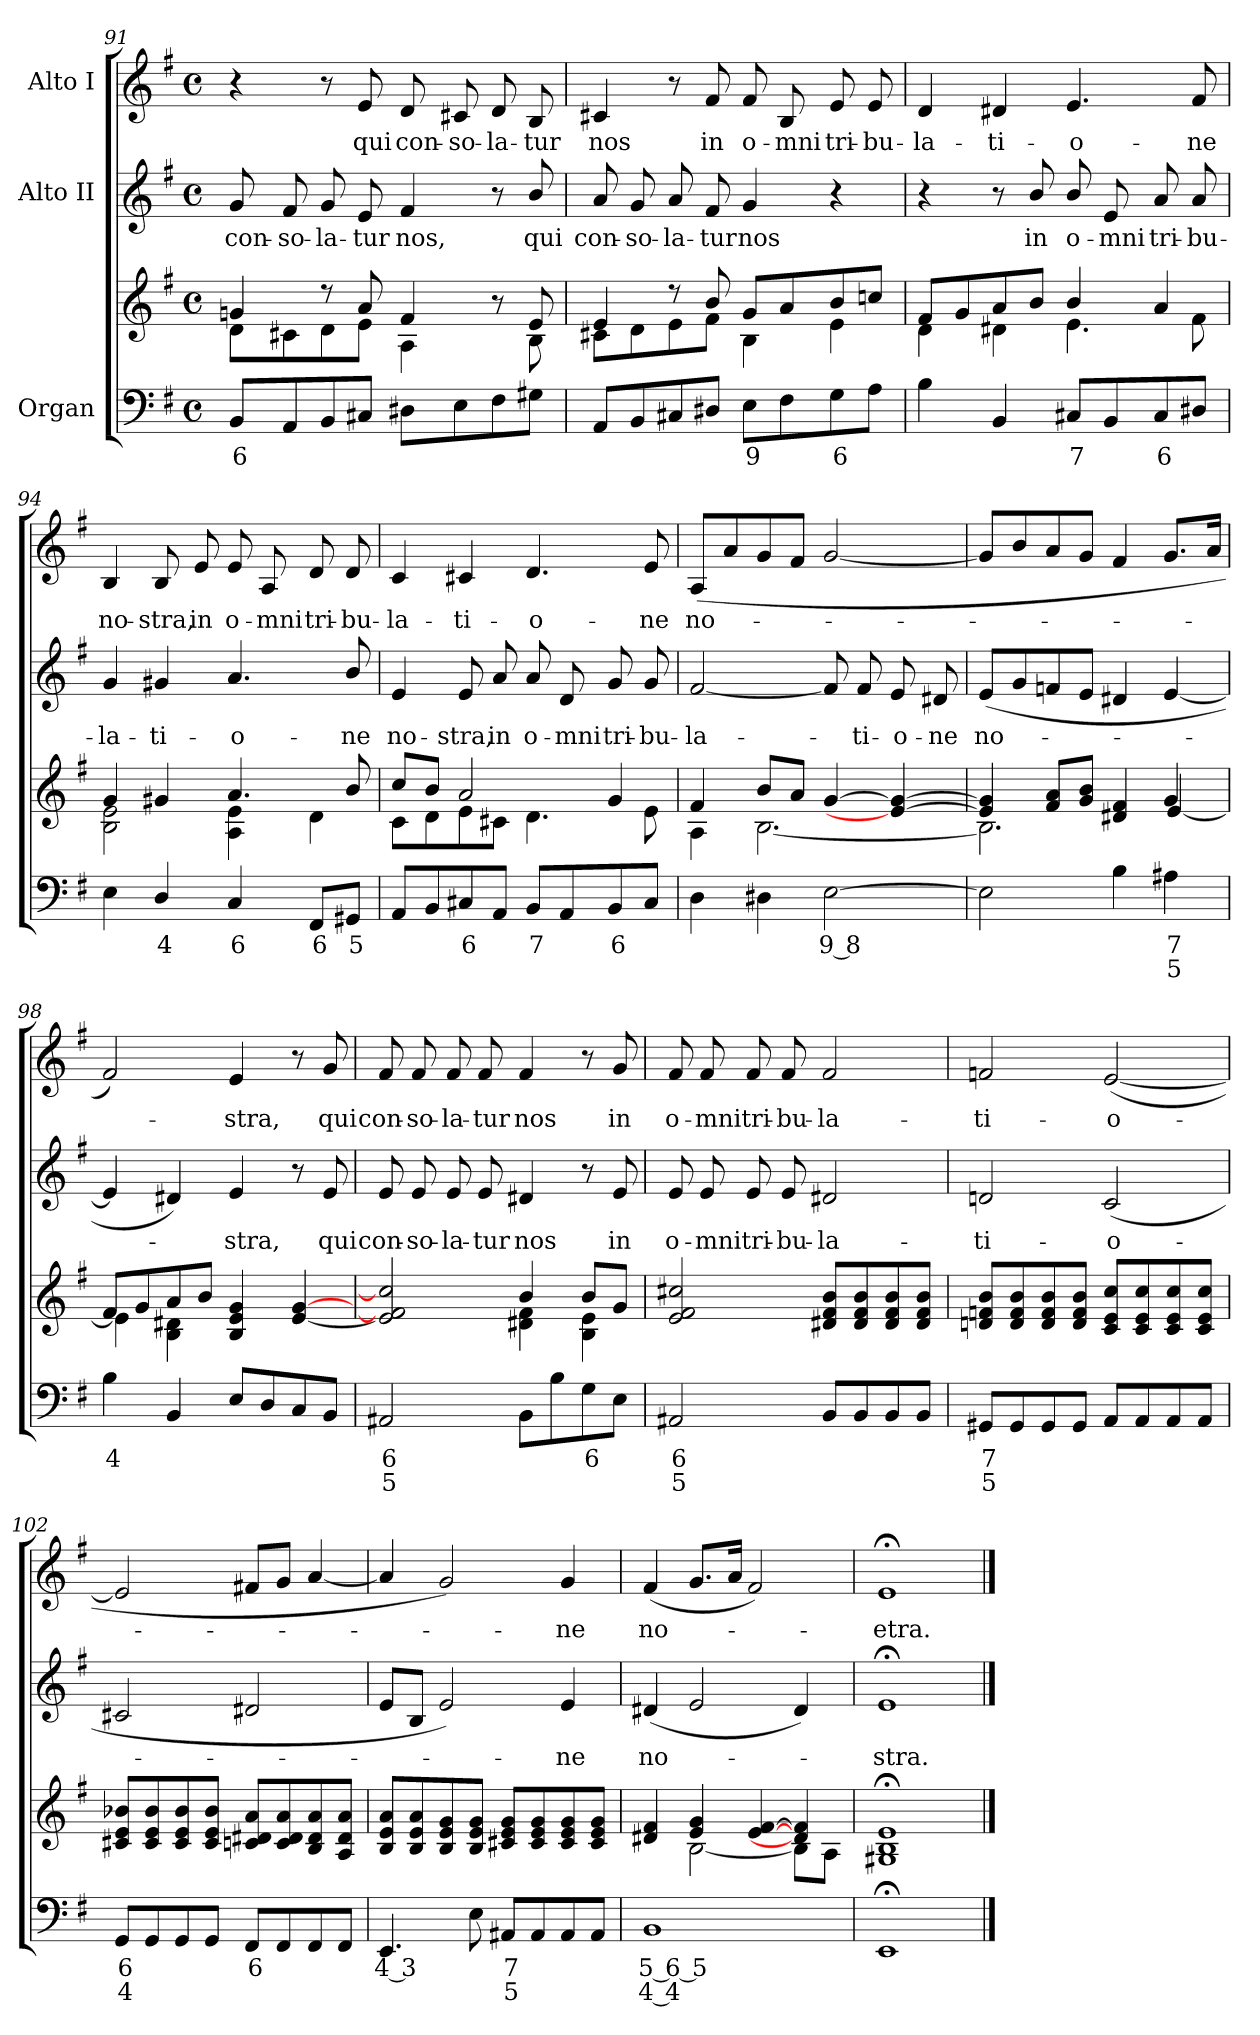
**kern	**text	**text	**kern	**kern	**text	**kern	**text
*part3	*part3	*part3	*part3	*part2	*part2	*part1	*part1
*staff4	*staff4	*staff4	*staff3	*staff2	*staff2	*staff1	*staff1
*I"Organ	*	*	*	*I"Alto II	*	*I"Alto I	*
*clefF4	*	*	*clefG2	*clefG2	*	*clefG2	*
*k[f#]	*	*	*k[f#]	*k[f#]	*	*k[f#]	*
*G:	*	*	*G:	*G:	*	*G:	*
*M4/4	*	*	*M4/4	*M4/4	*	*M4/4	*
*met(c)	*	*	*met(c)	*met(c)	*	*met(c)	*
=91	=91	=91	=91	=91	=91	=91	=91
!	!LO:LY:b	!	!	!	!LO:LY:b	!	!
*	*	*	*^	*	*	*	*
8BBL	6	.	4gn/	8d\L	8g	con-	4r	.
!	!	!	!	!	!	!LO:LY:b	!	!
8AA	.	.	.	8c#X\	8f#	-so-	.	.
!	!	!	!	!	!	!LO:LY:b	!	!
8BB	.	.	8r	8d\	8g	-la-	8r	.
!	!	!	!	!	!	!LO:LY:b	!	!LO:LY:b
8C#XJ	.	.	8a/	8e\J	8e	-tur	8e	qui
!	!	!	!	!	!	!LO:LY:b	!	!LO:LY:b
8D#XL	.	.	4f#/	4A\	4f#	nos,	8d	con-
!	!	!	!	!	!	!	!	!LO:LY:b
8E	.	.	.	.	.	.	8c#X	-so-
!	!	!	!	!	!	!	!	!LO:LY:b
8F#	.	.	8r	8ryy	8r	.	8d	-la-
!	!	!	!	!	!	!LO:LY:b	!	!LO:LY:b
8G#XJ	.	.	8e/	8B\	8b/	qui	8B	-tur
!!LO:LB:g=z
=92	=92	=92	=92	=92	=92	=92	=92	=92
!	!	!	!	!	!	!LO:LY:b	!	!LO:LY:b
8AAL	.	.	4e/	8c#X\L	8a	con-	4c#X	nos
!	!	!	!	!	!	!LO:LY:b	!	!
8BB	.	.	.	8d\	8g	-so-	.	.
!	!	!	!	!	!	!LO:LY:b	!	!
8C#X	.	.	8r	8e\	8a	-la-	8r	.
!	!	!	!	!	!	!LO:LY:b	!	!LO:LY:b
8D#XJ	.	.	8b/	8f#\J	8f#	-tur	8f#	in
!	!LO:LY:b	!	!	!	!	!LO:LY:b	!	!LO:LY:b
8EL	9	.	8g/L	4B\	4g	nos	8f#	o-
!	!	!	!	!	!	!	!	!LO:LY:b
8F#	.	.	8a/	.	.	.	8B	-mni
!	!LO:LY:b	!	!	!	!	!	!	!LO:LY:b
8G	6	.	8b/	4e\	4r	.	8e	tri-
!	!	!	!	!	!	!	!	!LO:LY:b
8AJ	.	.	8ccn/J	.	.	.	8e	-bu-
=93	=93	=93	=93	=93	=93	=93	=93	=93
!	!	!	!	!	!	!	!	!LO:LY:b
4B	.	.	8f#/L	4d\	4r	.	4d	-la-
.	.	.	8g/	.	.	.	.	.
!	!	!	!	!	!	!	!	!LO:LY:b
4BB	.	.	8a/	4d#X\	8r	.	4d#X	-ti-
!	!	!	!	!	!	!LO:LY:b	!	!
.	.	.	8b/J	.	8b/	in	.	.
!	!LO:LY:b	!	!	!	!	!LO:LY:b	!	!LO:LY:b
8C#XL	7	.	4b/	4.e\	8b/	o-	4.e	-o-
!	!	!	!	!	!	!LO:LY:b	!	!
8BB	.	.	.	.	8e	-mni	.	.
!	!LO:LY:b	!	!	!	!	!LO:LY:b	!	!
8C#	6	.	4a/	.	8a	tri-	.	.
!	!	!	!	!	!	!LO:LY:b	!	!LO:LY:b
8D#XJ	.	.	.	8f#\	8a	-bu-	8f#	-ne
=94	=94	=94	=94	=94	=94	=94	=94	=94
!	!	!	!	!	!	!LO:LY:b	!	!LO:LY:b
4E	.	.	4g/	2B\ 2e\	4g	-la-	4B	no-
!	!LO:LY:b	!	!	!	!	!LO:LY:b	!	!LO:LY:b
4D/	4	.	4g#X/	.	4g#X	-ti-	8B	-stra,
!	!	!	!	!	!	!	!	!LO:LY:b
.	.	.	.	.	.	.	8e	in
!	!LO:LY:b	!	!	!	!	!LO:LY:b	!	!LO:LY:b
4C	6	.	4.a/	4A\ 4e\	4.a	-o-	8e	o-
!	!	!	!	!	!	!	!	!LO:LY:b
.	.	.	.	.	.	.	8A	-mni
!	!LO:LY:b	!	!	!	!	!	!	!LO:LY:b
8FF#L	6	.	.	4d\	.	.	8d	tri-
!	!LO:LY:b	!	!	!	!	!LO:LY:b	!	!LO:LY:b
8GG#XJ	5	.	8b/	.	8b/	-ne	8d	-bu-
=95	=95	=95	=95	=95	=95	=95	=95	=95
!	!	!	!	!	!	!LO:LY:b	!	!LO:LY:b
8AAL	.	.	8cc/L	8c\L	4e	no-	4c	-la-
8BB	.	.	8b/J	8d\	.	.	.	.
!	!LO:LY:b	!	!	!	!	!LO:LY:b	!	!LO:LY:b
8C#X	6	.	2a/	8e\	8e	-stra,	4c#X	-ti-
!	!	!	!	!	!	!LO:LY:b	!	!
8AAJ	.	.	.	8c#X\J	8a	in	.	.
!	!LO:LY:b	!	!	!	!	!LO:LY:b	!	!LO:LY:b
8BBL	7	.	.	4.d\	8a	o-	4.d	-o-
!	!	!	!	!	!	!LO:LY:b	!	!
8AA	.	.	.	.	8d	-mni	.	.
!	!LO:LY:b	!	!	!	!	!LO:LY:b	!	!
8BB	6	.	4g/	.	8g	tri-	.	.
!	!	!	!	!	!	!LO:LY:b	!	!LO:LY:b
8C#J	.	.	.	8e\	8g	-bu-	8e	-ne
!!LO:LB:g=z
=96	=96	=96	=96	=96	=96	=96	=96	=96
!	!	!	!	!	!	!LO:LY:b	!	!LO:LY:b
4D	.	.	4f#/	4A\	[2f#	-la-	(<8AL	no-
.	.	.	.	.	.	.	8a	.
4D#X	.	.	8b/L	[2.B\	.	.	8g	.
.	.	.	8a/J	.	.	.	8f#J	.
!	!LO:LY:b	!	!	!	!	!	!	!
[2E	9 8	.	[4g/	.	8f#]	.	[2g	.
!	!	!	!	!	!	!LO:LY:b	!	!
.	.	.	.	.	8f#	ti-	.	.
!	!	!	!	!	!	!LO:LY:b	!	!
.	.	.	4e/_ 4g/_	.	8e	-o-	.	.
!	!	!	!	!	!	!LO:LY:b	!	!
.	.	.	.	.	8d#X	-ne	.	.
=97	=97	=97	=97	=97	=97	=97	=97	=97
!	!	!	!	!	!	!LO:LY:b	!	!
2E]	.	.	4e/] 4g/]	2.B\]	(<8eL	no-	8gL]	.
.	.	.	.	.	8g	.	8b	.
.	.	.	8f#/ 8a/L	.	8fn	.	8a	.
.	.	.	8g/ 8b/J	.	8eJ	.	8gJ	.
4B	.	.	4d#X/ 4f#/	.	4d#X	.	4f#	.
!	!LO:LY:b	!LO:LY:b	!	!	!	!	!	!
4A#X	7	5	4g/	[4e/	[4e	.	8.gL	.
.	.	.	.	.	.	.	16aJ	.
=98	=98	=98	=98	=98	=98	=98	=98	=98
!	!LO:LY:b	!	!	!	!	!	!	!
4B	4	.	8f#/L	4e\]	4e]	.	2f#)	.
.	.	.	8g/	.	.	.	.	.
4BB	.	.	8a/	4B\ 4d#X\	4d#X)	.	.	.
.	.	.	8b/J	.	.	.	.	.
!	!	!	!	!	!	!LO:LY:b	!	!LO:LY:b
8EL	.	.	4B/ 4e/ 4g/	2ryy	4e	stra,	4e	stra,
8D	.	.	.	.	.	.	.	.
8C	.	.	[4e/ [4g/	.	8r	.	8r	.
!	!	!	!	!	!	!LO:LY:b	!	!LO:LY:b
8BBJ	.	.	.	.	8e	qui	8g	qui
=99	=99	=99	=99	=99	=99	=99	=99	=99
!	!LO:LY:b	!LO:LY:b	!	!	!	!LO:LY:b	!	!LO:LY:b
2AA#X	6	5	2e/] 2f#/] 2cc#/]	2ryy	8e	con-	8f#	con-
!	!	!	!	!	!	!LO:LY:b	!	!LO:LY:b
.	.	.	.	.	8e	-so-	8f#	-so-
!	!	!	!	!	!	!LO:LY:b	!	!LO:LY:b
.	.	.	.	.	8e	-la-	8f#	-la-
!	!	!	!	!	!	!LO:LY:b	!	!LO:LY:b
.	.	.	.	.	8e	-tur	8f#	-tur
!	!	!	!	!	!	!LO:LY:b	!	!LO:LY:b
8BBL	.	.	4b/	4d#X\ 4f#\	4d#X	nos	4f#	nos
8B	.	.	.	.	.	.	.	.
!	!LO:LY:b	!	!	!	!	!	!	!
8G	6	.	8b/L	4B\ 4e\	8r	.	8r	.
!	!	!	!	!	!	!LO:LY:b	!	!LO:LY:b
8EJ	.	.	8g/J	.	8e	in	8g	in
!!LO:LB:g=z
=100	=100	=100	=100	=100	=100	=100	=100	=100
!	!LO:LY:b	!LO:LY:b	!	!	!	!LO:LY:b	!	!LO:LY:b
2AA#X	6	5	2e/ 2f#/ 2cc#X/	1ryy	8e	o-	8f#	o-
!	!	!	!	!	!	!LO:LY:b	!	!LO:LY:b
.	.	.	.	.	8e	-mni	8f#	-mni
!	!	!	!	!	!	!LO:LY:b	!	!LO:LY:b
.	.	.	.	.	8e	tri-	8f#	tri-
!	!	!	!	!	!	!LO:LY:b	!	!LO:LY:b
.	.	.	.	.	8e	-bu-	8f#	-bu-
!	!	!	!	!	!	!LO:LY:b	!	!LO:LY:b
8BBL	.	.	8d#X/ 8f#/ 8b/L	.	2d#X	-la-	2f#	-la-
8BB	.	.	8d#/ 8f#/ 8b/	.	.	.	.	.
8BB	.	.	8d#/ 8f#/ 8b/	.	.	.	.	.
8BBJ	.	.	8d#/ 8f#/ 8b/J	.	.	.	.	.
=101	=101	=101	=101	=101	=101	=101	=101	=101
!	!LO:LY:b	!LO:LY:b	!	!	!	!LO:LY:b	!	!LO:LY:b
8GG#XL	7	5	8dn/ 8fn/ 8b/L	1ryy	2dn	-ti-	2fn	-ti-
8GG#	.	.	8d/ 8f/ 8b/	.	.	.	.	.
8GG#	.	.	8d/ 8f/ 8b/	.	.	.	.	.
8GG#J	.	.	8d/ 8f/ 8b/J	.	.	.	.	.
!	!	!	!	!	!	!LO:LY:b	!	!LO:LY:b
8AAL	.	.	8c/ 8e/ 8cc/L	.	(<2c	-o-	(<[2e	-o-
8AA	.	.	8c/ 8e/ 8cc/	.	.	.	.	.
8AA	.	.	8c/ 8e/ 8cc/	.	.	.	.	.
8AAJ	.	.	8c/ 8e/ 8cc/J	.	.	.	.	.
=102	=102	=102	=102	=102	=102	=102	=102	=102
!	!LO:LY:b	!LO:LY:b	!	!	!	!	!	!
8GGL	6	4	8c#X/ 8e/ 8b-X/L	1ryy	2c#X	.	2e]	.
8GG	.	.	8c#/ 8e/ 8b-/	.	.	.	.	.
8GG	.	.	8c#/ 8e/ 8b-/	.	.	.	.	.
8GGJ	.	.	8c#/ 8e/ 8b-/J	.	.	.	.	.
!	!LO:LY:b	!	!	!	!	!	!	!
8FF#L	6	.	8cn/ 8d#X/ 8a/L	.	2d#X	.	8f#XL	.
8FF#	.	.	8c/ 8d#/ 8a/	.	.	.	8gJ	.
8FF#	.	.	8B/ 8d#/ 8a/	.	.	.	[4a	.
8FF#J	.	.	8A/ 8d#/ 8a/J	.	.	.	.	.
=103	=103	=103	=103	=103	=103	=103	=103	=103
!	!LO:LY:b	!	!	!	!	!	!	!
4.EE	4 3	.	8B/ 8e/ 8a/L	1ryy	8eL	.	4a]	.
.	.	.	8B/ 8e/ 8a/	.	8BJ	.	.	.
.	.	.	8B/ 8e/ 8g/	.	2e)	.	2g)	.
8E	.	.	8B/ 8e/ 8g/J	.	.	.	.	.
!	!LO:LY:b	!LO:LY:b	!	!	!	!	!	!
8AA#XL	7	5	8c#X/ 8e/ 8g/L	.	.	.	.	.
8AA#	.	.	8c#/ 8e/ 8g/	.	.	.	.	.
!	!	!	!	!	!	!LO:LY:b	!	!LO:LY:b
8AA#	.	.	8c#/ 8e/ 8g/	.	4e	ne	4g	ne
8AA#J	.	.	8c#/ 8e/ 8g/J	.	.	.	.	.
=104	=104	=104	=104	=104	=104	=104	=104	=104
!	!LO:LY:b	!LO:LY:b	!	!	!	!LO:LY:b	!	!LO:LY:b
1BB	5 6 5	4 4	4d#X/ 4f#/	4ryy	(<4d#X	no-	(<4f#	no-
.	.	.	4e/ 4g/	[2B\	2e	.	8.gL	.
.	.	.	.	.	.	.	16aJ	.
.	.	.	[4e/ [4f#/	.	.	.	2f#)	.
.	.	.	4d#/] 4f#/]	8B\L]	4d#)	.	.	.
.	.	.	.	8A\J	.	.	.	.
=105	=105	=105	=105	=105	=105	=105	=105	=105
!	!	!	!	!	!	!LO:LY:b	!	!LO:LY:b
1EE;	.	.	1G#X/;< 1B/;< 1e/;<	1ryy	1e;<	stra.	1e;<	etra.
*	*	*	*v	*v	*	*	*	*
==	==	==	==	==	==	==	==
*-	*-	*-	*-	*-	*-	*-	*-
